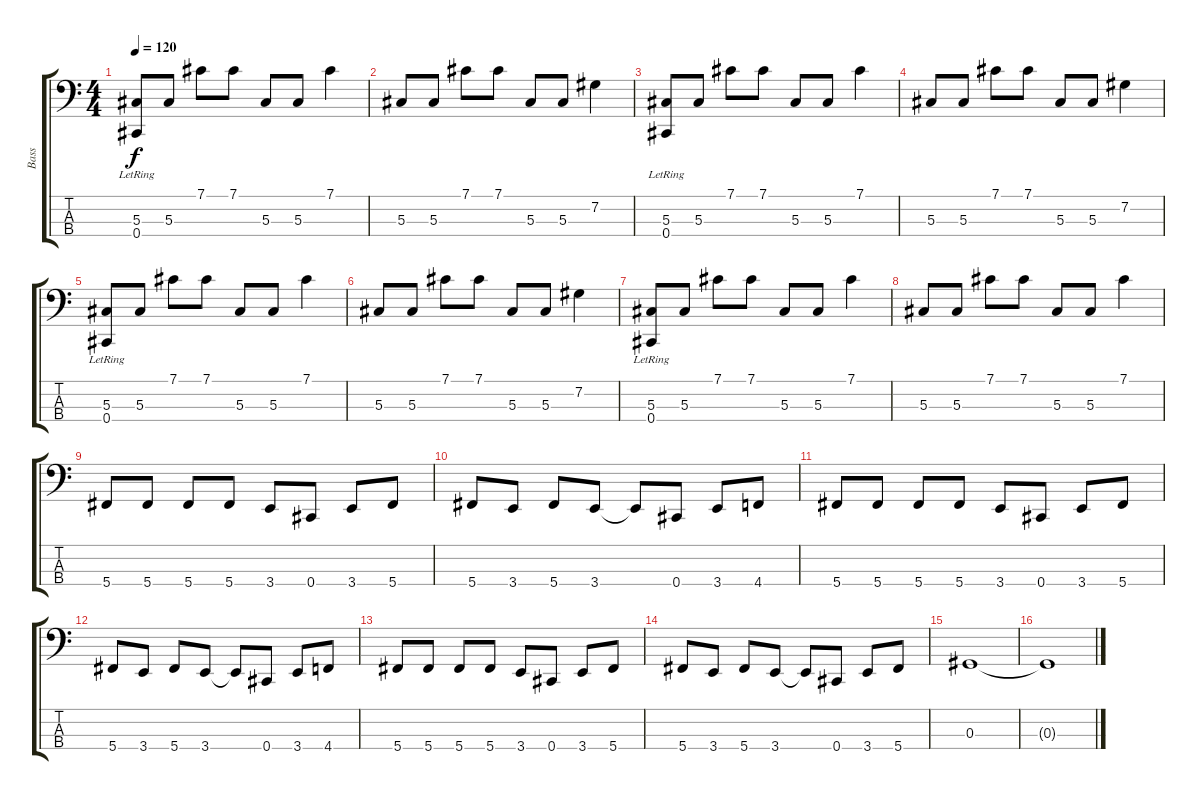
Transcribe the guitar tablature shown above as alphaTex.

\track ("Bass" "Bass") {instrument electricbasspick}
\staff {score tabs}
\tuning (Gb2 Db2 Ab1 Db1) {hide}
\ts (4 4)
\tempo 120
\clef f4
\ks c
(5.3 0.4{lr}).8{dy f} 5.3.8 7.1.8 7.1.8 5.3.8 5.3.8 7.1.4 |
5.3.8 5.3.8 7.1.8 7.1.8 5.3.8 5.3.8 7.2.4 |
(5.3 0.4{lr}).8 5.3.8 7.1.8 7.1.8 5.3.8 5.3.8 7.1.4 |
5.3.8 5.3.8 7.1.8 7.1.8 5.3.8 5.3.8 7.2.4 |
(5.3 0.4{lr}).8 5.3.8 7.1.8 7.1.8 5.3.8 5.3.8 7.1.4 |
5.3.8 5.3.8 7.1.8 7.1.8 5.3.8 5.3.8 7.2.4 |
(5.3 0.4{lr}).8 5.3.8 7.1.8 7.1.8 5.3.8 5.3.8 7.1.4 |
5.3.8 5.3.8 7.1.8 7.1.8 5.3.8 5.3.8 7.1.4 |
5.4.8 5.4.8 5.4.8 5.4.8 3.4.8 0.4.8 3.4.8 5.4.8 |
5.4.8 3.4.8 5.4.8 3.4.8 3.4{t}.8 0.4.8 3.4.8 4.4.8 |
5.4.8 5.4.8 5.4.8 5.4.8 3.4.8 0.4.8 3.4.8 5.4.8 |
5.4.8 3.4.8 5.4.8 3.4.8 3.4{t}.8 0.4.8 3.4.8 4.4.8 |
5.4.8 5.4.8 5.4.8 5.4.8 3.4.8 0.4.8 3.4.8 5.4.8 |
5.4.8 3.4.8 5.4.8 3.4.8 3.4{t}.8 0.4.8 3.4.8 5.4.8 |
0.3.1 |
0.3{t}.1
